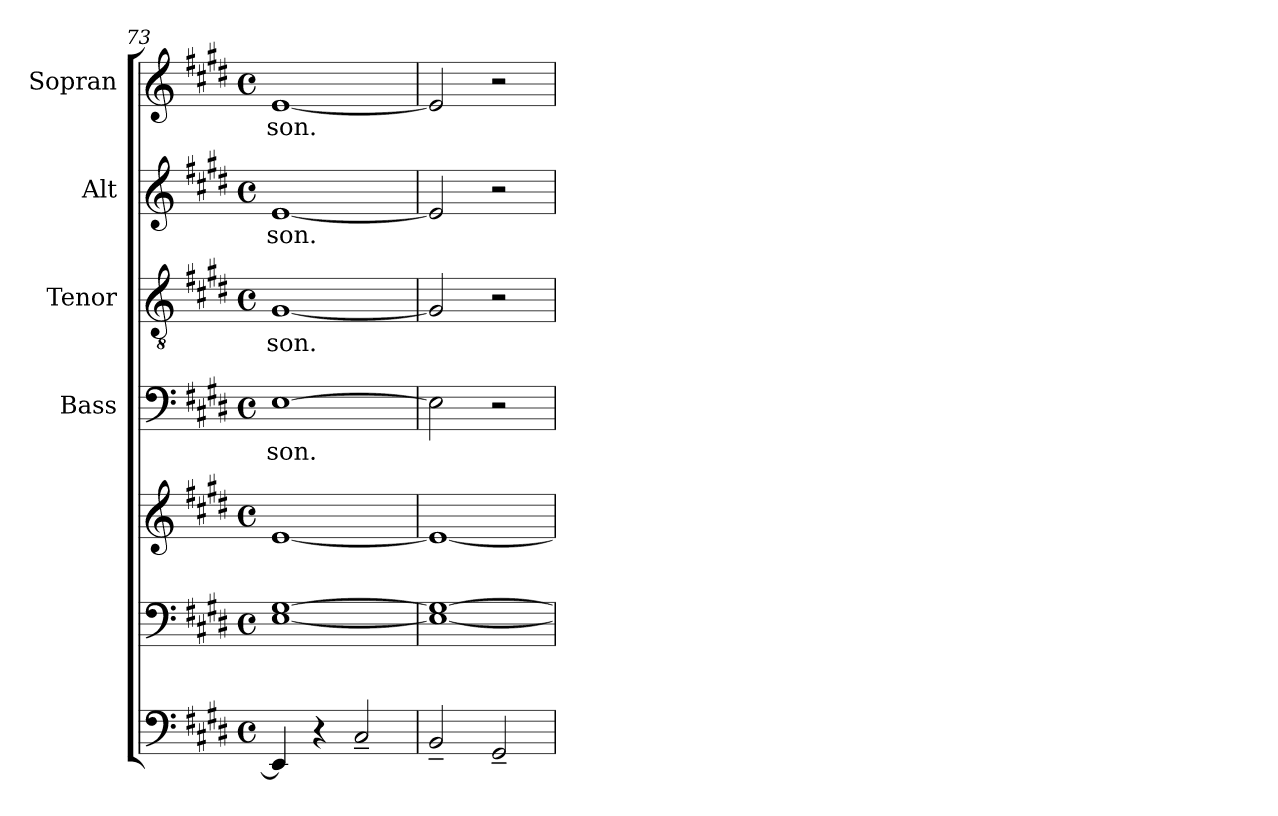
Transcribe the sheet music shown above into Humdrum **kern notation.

**kern	**kern	**kern	**kern	**text	**kern	**text	**kern	**text	**kern	**text
*part6	*part5	*part5	*part4	*part4	*part3	*part3	*part2	*part2	*part1	*part1
*staff7	*staff6	*staff5	*staff4	*staff4	*staff3	*staff3	*staff2	*staff2	*staff1	*staff1
*	*	*	*I"Bass	*	*I"Tenor	*	*I"Alt	*	*I"Sopran	*
*	*	*	*I'B.	*	*I'T.	*	*I'A.	*	*I'S.	*
*clefF4	*clefF4	*clefG2	*clefF4	*	*clefGv2	*	*clefG2	*	*clefG2	*
*ITrd7c12	*	*	*	*	*	*	*	*	*	*
*k[f#c#g#d#]	*k[f#c#g#d#]	*k[f#c#g#d#]	*k[f#c#g#d#]	*	*k[f#c#g#d#]	*	*k[f#c#g#d#]	*	*k[f#c#g#d#]	*
*E:	*E:	*E:	*E:	*	*E:	*	*E:	*	*E:	*
*M4/4	*M4/4	*M4/4	*M4/4	*	*M4/4	*	*M4/4	*	*M4/4	*
*met(c)	*met(c)	*met(c)	*met(c)	*	*met(c)	*	*met(c)	*	*met(c)	*
=73	=73	=73	=73	=73	=73	=73	=73	=73	=73	=73
!	!	!	!	!LO:LY:b	!	!LO:LY:b	!	!LO:LY:b	!	!LO:LY:b
4EEE/]	[1E [1G#	[1e	[1E	-son.	[1G#	-son.	[1e	-son.	[1e	-son.
4r	.	.	.	.	.	.	.	.	.	.
2CC#~</	.	.	.	.	.	.	.	.	.	.
=74	=74	=74	=74	=74	=74	=74	=74	=74	=74	=74
2BBB~</	1E_ 1G#_	1e_	2E\]	.	2G#/]	.	2e/]	.	2e/]	.
2GGG#~</	.	.	2r	.	2r	.	2r	.	2r	.
=	=	=	=	=	=	=	=	=	=	=
*-	*-	*-	*-	*-	*-	*-	*-	*-	*-	*-
